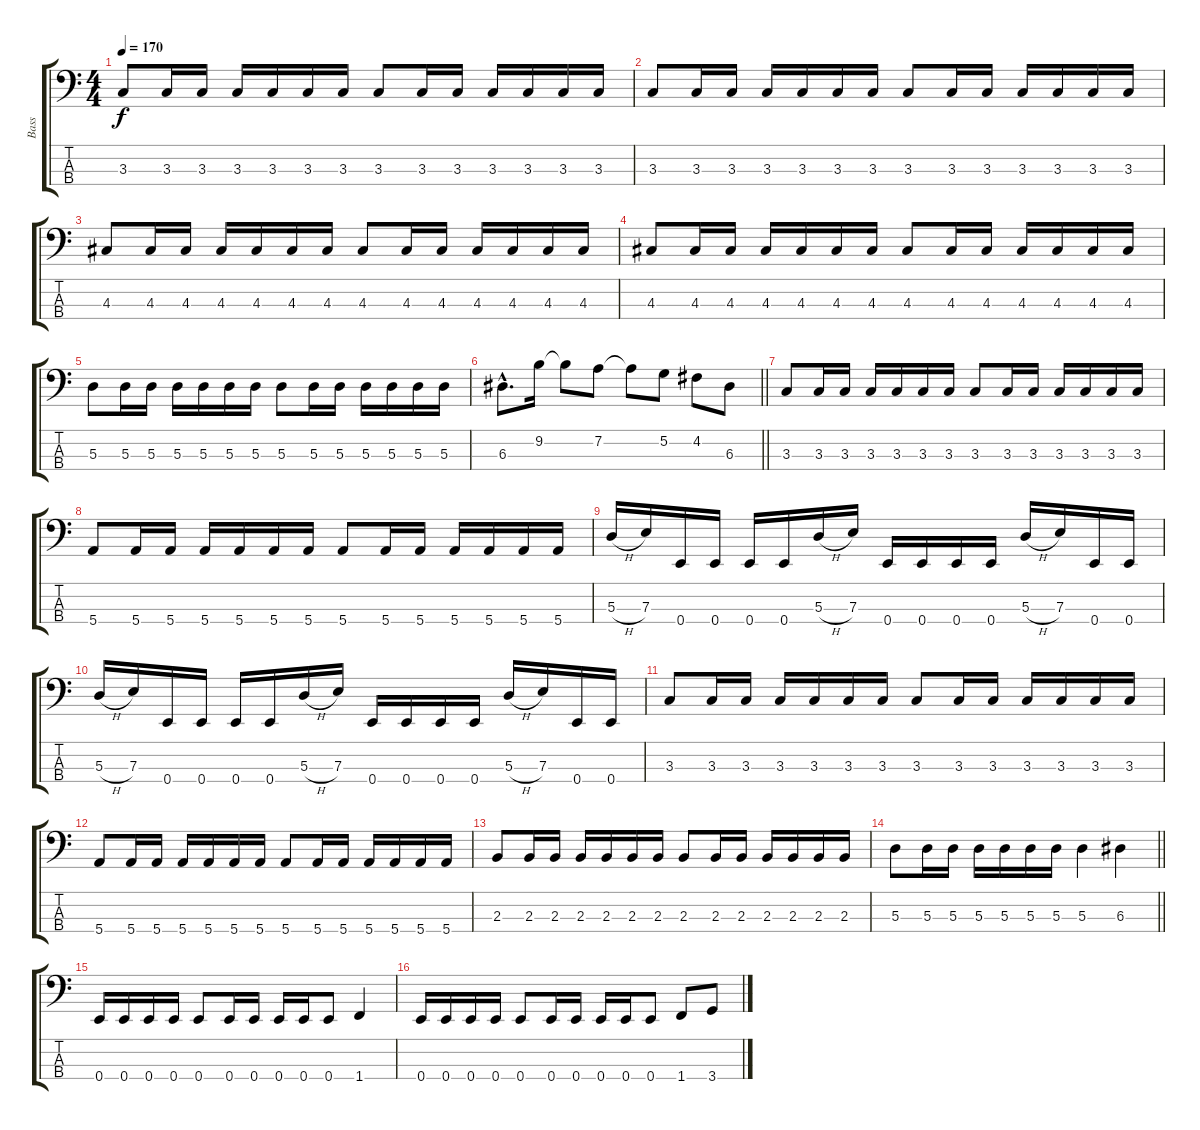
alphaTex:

\track ("Bass" "Bass") {instrument electricbasspick}
\staff {score tabs}
\tuning (G2 D2 A1 E1) {hide}
\ts (4 4)
\tempo 170
\clef f4
\ks c
3.3.8{dy f} 3.3.16 3.3.16 3.3.16 3.3.16 3.3.16 3.3.16 3.3.8 3.3.16 3.3.16 3.3.16 3.3.16 3.3.16 3.3.16 |
3.3.8 3.3.16 3.3.16 3.3.16 3.3.16 3.3.16 3.3.16 3.3.8 3.3.16 3.3.16 3.3.16 3.3.16 3.3.16 3.3.16 |
4.3.8 4.3.16 4.3.16 4.3.16 4.3.16 4.3.16 4.3.16 4.3.8 4.3.16 4.3.16 4.3.16 4.3.16 4.3.16 4.3.16 |
4.3.8 4.3.16 4.3.16 4.3.16 4.3.16 4.3.16 4.3.16 4.3.8 4.3.16 4.3.16 4.3.16 4.3.16 4.3.16 4.3.16 |
5.3.8 5.3.16 5.3.16 5.3.16 5.3.16 5.3.16 5.3.16 5.3.8 5.3.16 5.3.16 5.3.16 5.3.16 5.3.16 5.3.16 |
\barLineRight lightlight
6.3{hac}.8{d} 9.2.16 9.2{t}.8 7.2.8 7.2{t}.8 5.2.8 4.2.8 6.3.8 |
3.3.8 3.3.16 3.3.16 3.3.16 3.3.16 3.3.16 3.3.16 3.3.8 3.3.16 3.3.16 3.3.16 3.3.16 3.3.16 3.3.16 |
5.4.8 5.4.16 5.4.16 5.4.16 5.4.16 5.4.16 5.4.16 5.4.8 5.4.16 5.4.16 5.4.16 5.4.16 5.4.16 5.4.16 |
5.3{h}.16 7.3.16 0.4.16 0.4.16 0.4.16 0.4.16 5.3{h}.16 7.3.16 0.4.16 0.4.16 0.4.16 0.4.16 5.3{h}.16 7.3.16 0.4.16 0.4.16 |
5.3{h}.16 7.3.16 0.4.16 0.4.16 0.4.16 0.4.16 5.3{h}.16 7.3.16 0.4.16 0.4.16 0.4.16 0.4.16 5.3{h}.16 7.3.16 0.4.16 0.4.16 |
3.3.8 3.3.16 3.3.16 3.3.16 3.3.16 3.3.16 3.3.16 3.3.8 3.3.16 3.3.16 3.3.16 3.3.16 3.3.16 3.3.16 |
5.4.8 5.4.16 5.4.16 5.4.16 5.4.16 5.4.16 5.4.16 5.4.8 5.4.16 5.4.16 5.4.16 5.4.16 5.4.16 5.4.16 |
2.3.8 2.3.16 2.3.16 2.3.16 2.3.16 2.3.16 2.3.16 2.3.8 2.3.16 2.3.16 2.3.16 2.3.16 2.3.16 2.3.16 |
\barLineRight lightlight
5.3.8 5.3.16 5.3.16 5.3.16 5.3.16 5.3.16 5.3.16 5.3.4 6.3.4 |
0.4.16 0.4.16 0.4.16 0.4.16 0.4.8 0.4.16 0.4.16 0.4.16 0.4.16 0.4.8 1.4.4 |
0.4.16 0.4.16 0.4.16 0.4.16 0.4.8 0.4.16 0.4.16 0.4.16 0.4.16 0.4.8 1.4.8 3.4.8
